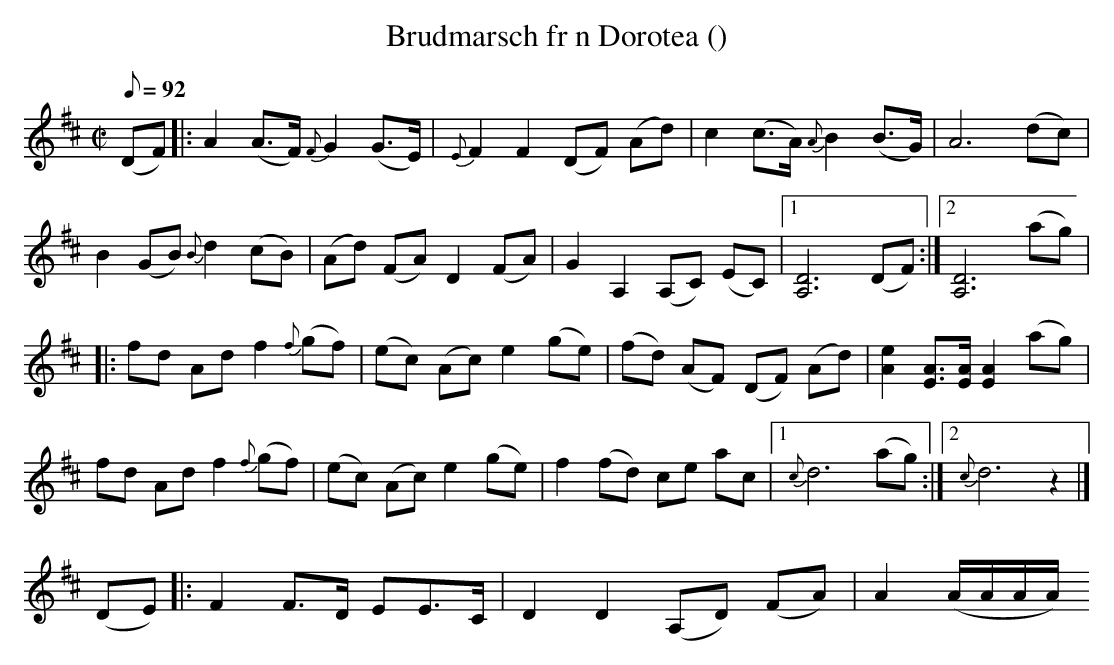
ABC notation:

X:1
T: Brudmarsch fr n Dorotea ()
M: C|
L: 1/8
K: D
Q: 92
v:1
(DF) |: A2(A>F) {F}G2(G>E) | {E}F2F2 (DF) (Ad) | c2(c>A) {A}B2(B>G) | A6(dc) |
B2(GB) {B}d2(cB) | (Ad) (FA) D2(FA) | G2A,2 (A,C) (EC) |1 [A,D]6(DF) :|2 [A,D]6(ag) |
|: fd Ad f2{f}(gf) | (ec) (Ac) e2(ge) | (fd) (AF) (DF) (Ad) | [Ae]2[EA]>[EA] [EA]2(ag) |
fd Ad f2{f}(gf) | (ec) (Ac) e2(ge) | f2 (fd) ce ac |1 {c}d6(ag) :|2 {c}d6z2 |]
v:2
(DE) |: F2F>D EE>C | D2D2 (A,D) (FA) | A2(A/A/A/A/)
